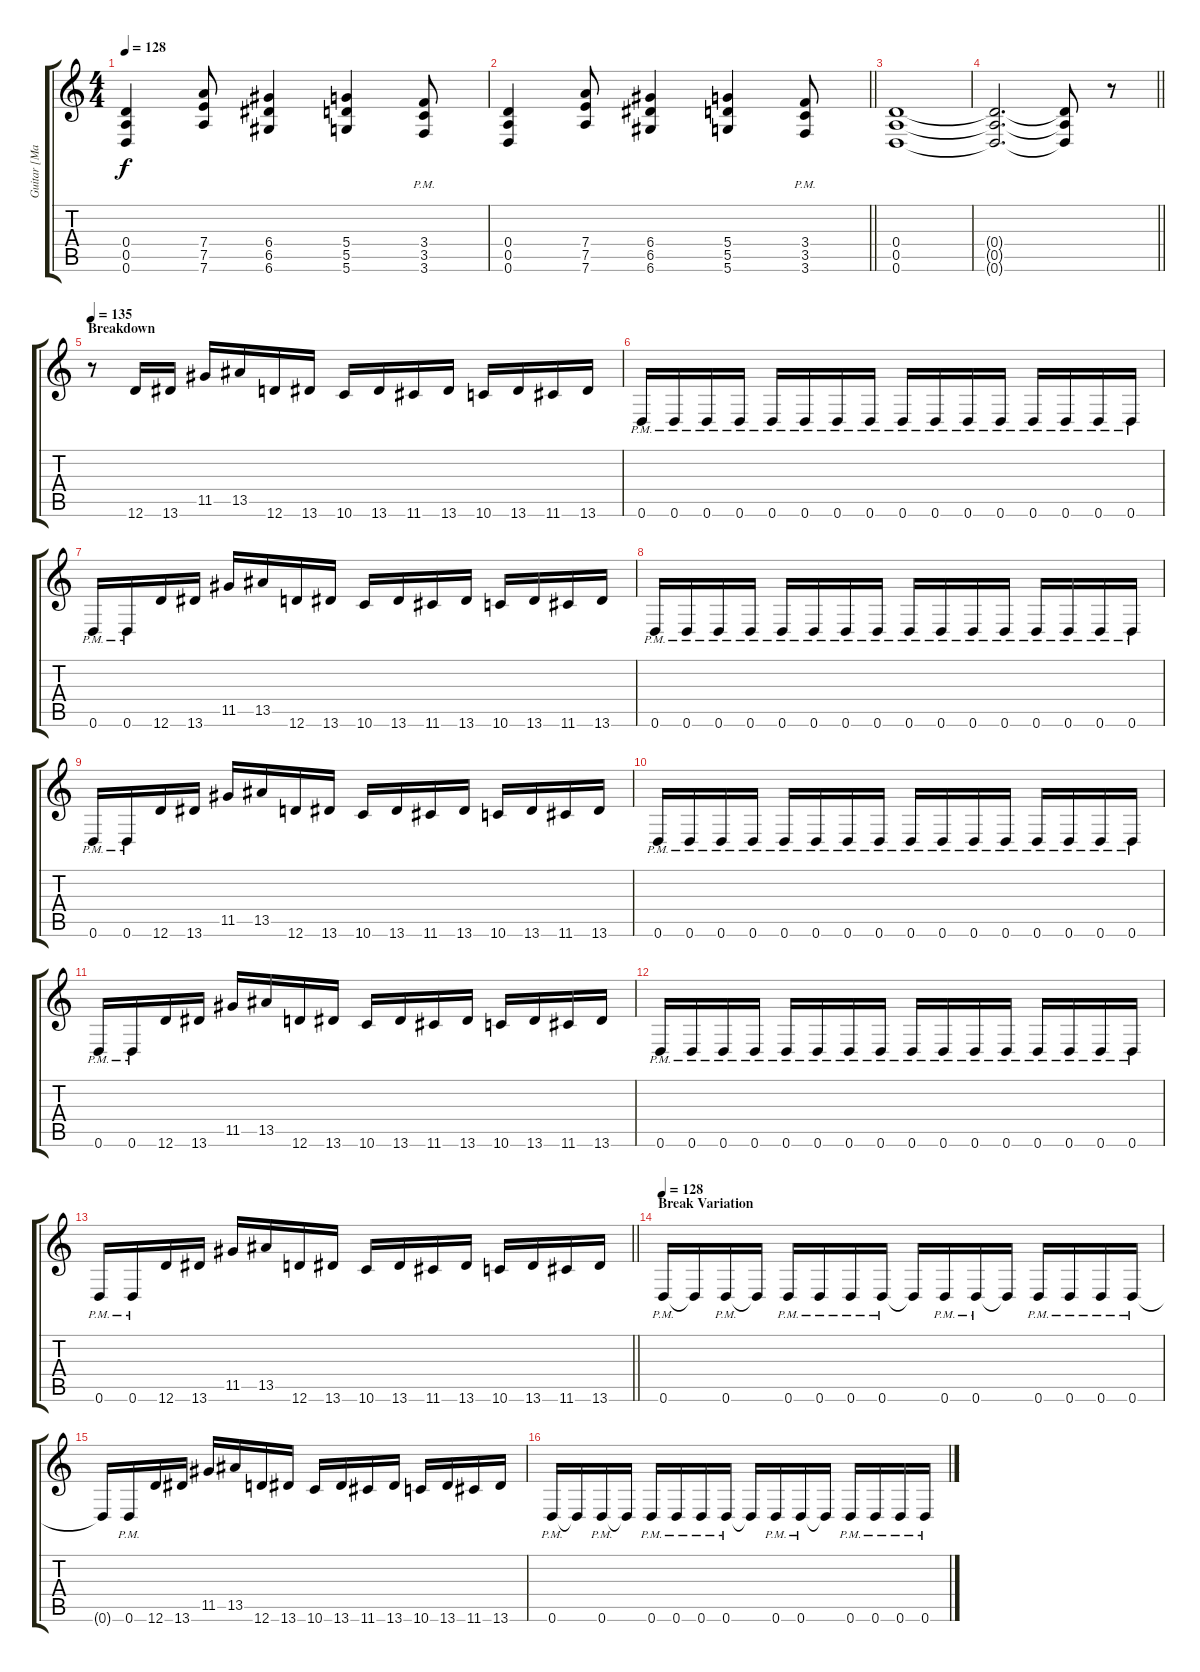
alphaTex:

\track ("Guitar [Mark Morton]" "Guitar [Ma") {instrument overdrivenguitar}
\staff {score tabs}
\tuning (E4 B3 G3 D3 A2 D2) {hide}
\ts (4 4)
\tempo 128
\clef g2
\ks c
(0.4 0.5 0.6).4{dy f} (7.4 7.5 7.6).8 (6.4 6.5 6.6).4 (5.4 5.5 5.6).4 (3.4{pm} 3.5{pm} 3.6{pm}).8 |
\barLineRight lightlight
(0.4 0.5 0.6).4 (7.4 7.5 7.6).8 (6.4 6.5 6.6).4 (5.4 5.5 5.6).4 (3.4{pm} 3.5{pm} 3.6{pm}).8 |
(0.4 0.5 0.6).1 |
\barLineRight lightlight
(0.4{t} 0.5{t} 0.6{t}).2{d} (0.4{t} 0.5{t} 0.6{t}).8 r.8 |
\section ("" "Breakdown")
\tempo 135
r.8 12.6.16 13.6.16 11.5.16 13.5.16 12.6.16 13.6.16 10.6.16 13.6.16 11.6.16 13.6.16 10.6.16 13.6.16 11.6.16 13.6.16 |
0.6{pm}.16 0.6{pm}.16 0.6{pm}.16 0.6{pm}.16 0.6{pm}.16 0.6{pm}.16 0.6{pm}.16 0.6{pm}.16 0.6{pm}.16 0.6{pm}.16 0.6{pm}.16 0.6{pm}.16 0.6{pm}.16 0.6{pm}.16 0.6{pm}.16 0.6{pm}.16 |
0.6{pm}.16 0.6{pm}.16 12.6.16 13.6.16 11.5.16 13.5.16 12.6.16 13.6.16 10.6.16 13.6.16 11.6.16 13.6.16 10.6.16 13.6.16 11.6.16 13.6.16 |
0.6{pm}.16 0.6{pm}.16 0.6{pm}.16 0.6{pm}.16 0.6{pm}.16 0.6{pm}.16 0.6{pm}.16 0.6{pm}.16 0.6{pm}.16 0.6{pm}.16 0.6{pm}.16 0.6{pm}.16 0.6{pm}.16 0.6{pm}.16 0.6{pm}.16 0.6{pm}.16 |
0.6{pm}.16 0.6{pm}.16 12.6.16 13.6.16 11.5.16 13.5.16 12.6.16 13.6.16 10.6.16 13.6.16 11.6.16 13.6.16 10.6.16 13.6.16 11.6.16 13.6.16 |
0.6{pm}.16 0.6{pm}.16 0.6{pm}.16 0.6{pm}.16 0.6{pm}.16 0.6{pm}.16 0.6{pm}.16 0.6{pm}.16 0.6{pm}.16 0.6{pm}.16 0.6{pm}.16 0.6{pm}.16 0.6{pm}.16 0.6{pm}.16 0.6{pm}.16 0.6{pm}.16 |
0.6{pm}.16 0.6{pm}.16 12.6.16 13.6.16 11.5.16 13.5.16 12.6.16 13.6.16 10.6.16 13.6.16 11.6.16 13.6.16 10.6.16 13.6.16 11.6.16 13.6.16 |
0.6{pm}.16 0.6{pm}.16 0.6{pm}.16 0.6{pm}.16 0.6{pm}.16 0.6{pm}.16 0.6{pm}.16 0.6{pm}.16 0.6{pm}.16 0.6{pm}.16 0.6{pm}.16 0.6{pm}.16 0.6{pm}.16 0.6{pm}.16 0.6{pm}.16 0.6{pm}.16 |
\barLineRight lightlight
0.6{pm}.16 0.6{pm}.16 12.6.16 13.6.16 11.5.16 13.5.16 12.6.16 13.6.16 10.6.16 13.6.16 11.6.16 13.6.16 10.6.16 13.6.16 11.6.16 13.6.16 |
\section ("" "Break Variation")
\tempo 128
0.6{pm}.16 0.6{t}.16 0.6{pm}.16 0.6{t}.16 0.6{pm}.16 0.6{pm}.16 0.6{pm}.16 0.6{pm}.16 0.6{t}.16 0.6{pm}.16 0.6{pm}.16 0.6{t}.16 0.6{pm}.16 0.6{pm}.16 0.6{pm}.16 0.6{pm}.16 |
0.6{t}.16 0.6{pm}.16 12.6.16 13.6.16 11.5.16 13.5.16 12.6.16 13.6.16 10.6.16 13.6.16 11.6.16 13.6.16 10.6.16 13.6.16 11.6.16 13.6.16 |
0.6{pm}.16 0.6{t}.16 0.6{pm}.16 0.6{t}.16 0.6{pm}.16 0.6{pm}.16 0.6{pm}.16 0.6{pm}.16 0.6{t}.16 0.6{pm}.16 0.6{pm}.16 0.6{t}.16 0.6{pm}.16 0.6{pm}.16 0.6{pm}.16 0.6{pm}.16
